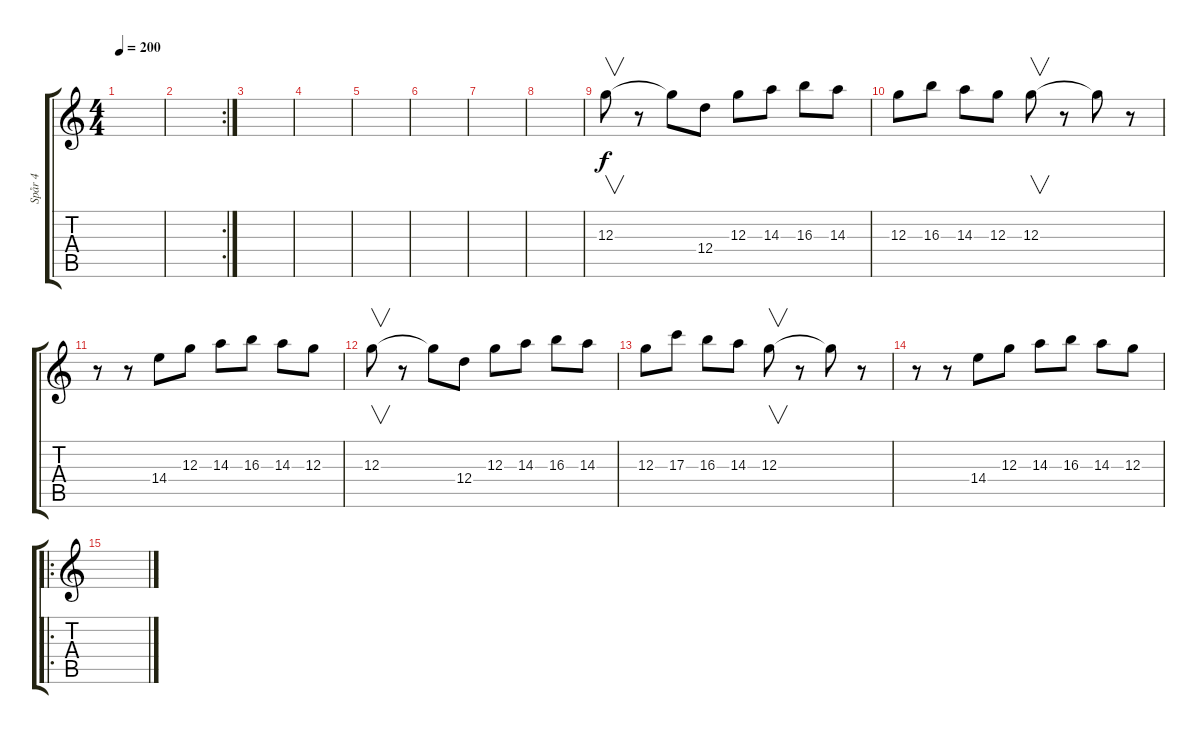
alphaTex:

\track ("Spår 4" "Spår 4") {instrument overdrivenguitar}
\staff {score tabs}
\tuning (E4 B3 G3 D3 A2 E2) {hide}
\ts (4 4)
\tempo 200
\clef g2
\ks c
|
\rc 2
|
|
|
|
|
|
|
12.3.8{v} r.8 12.3{t}.8 12.4.8 12.3.8 14.3.8 16.3.8 14.3.8 |
12.3.8 16.3.8 14.3.8 12.3.8 12.3.8{v} r.8 12.3{t}.8 r.8 |
r.8 r.8 14.4.8 12.3.8 14.3.8 16.3.8 14.3.8 12.3.8 |
12.3.8{v} r.8 12.3{t}.8 12.4.8 12.3.8 14.3.8 16.3.8 14.3.8 |
12.3.8 17.3.8 16.3.8 14.3.8 12.3.8{v} r.8 12.3{t}.8 r.8 |
r.8 r.8 14.4.8 12.3.8 14.3.8 16.3.8 14.3.8 12.3.8 |
\ro
